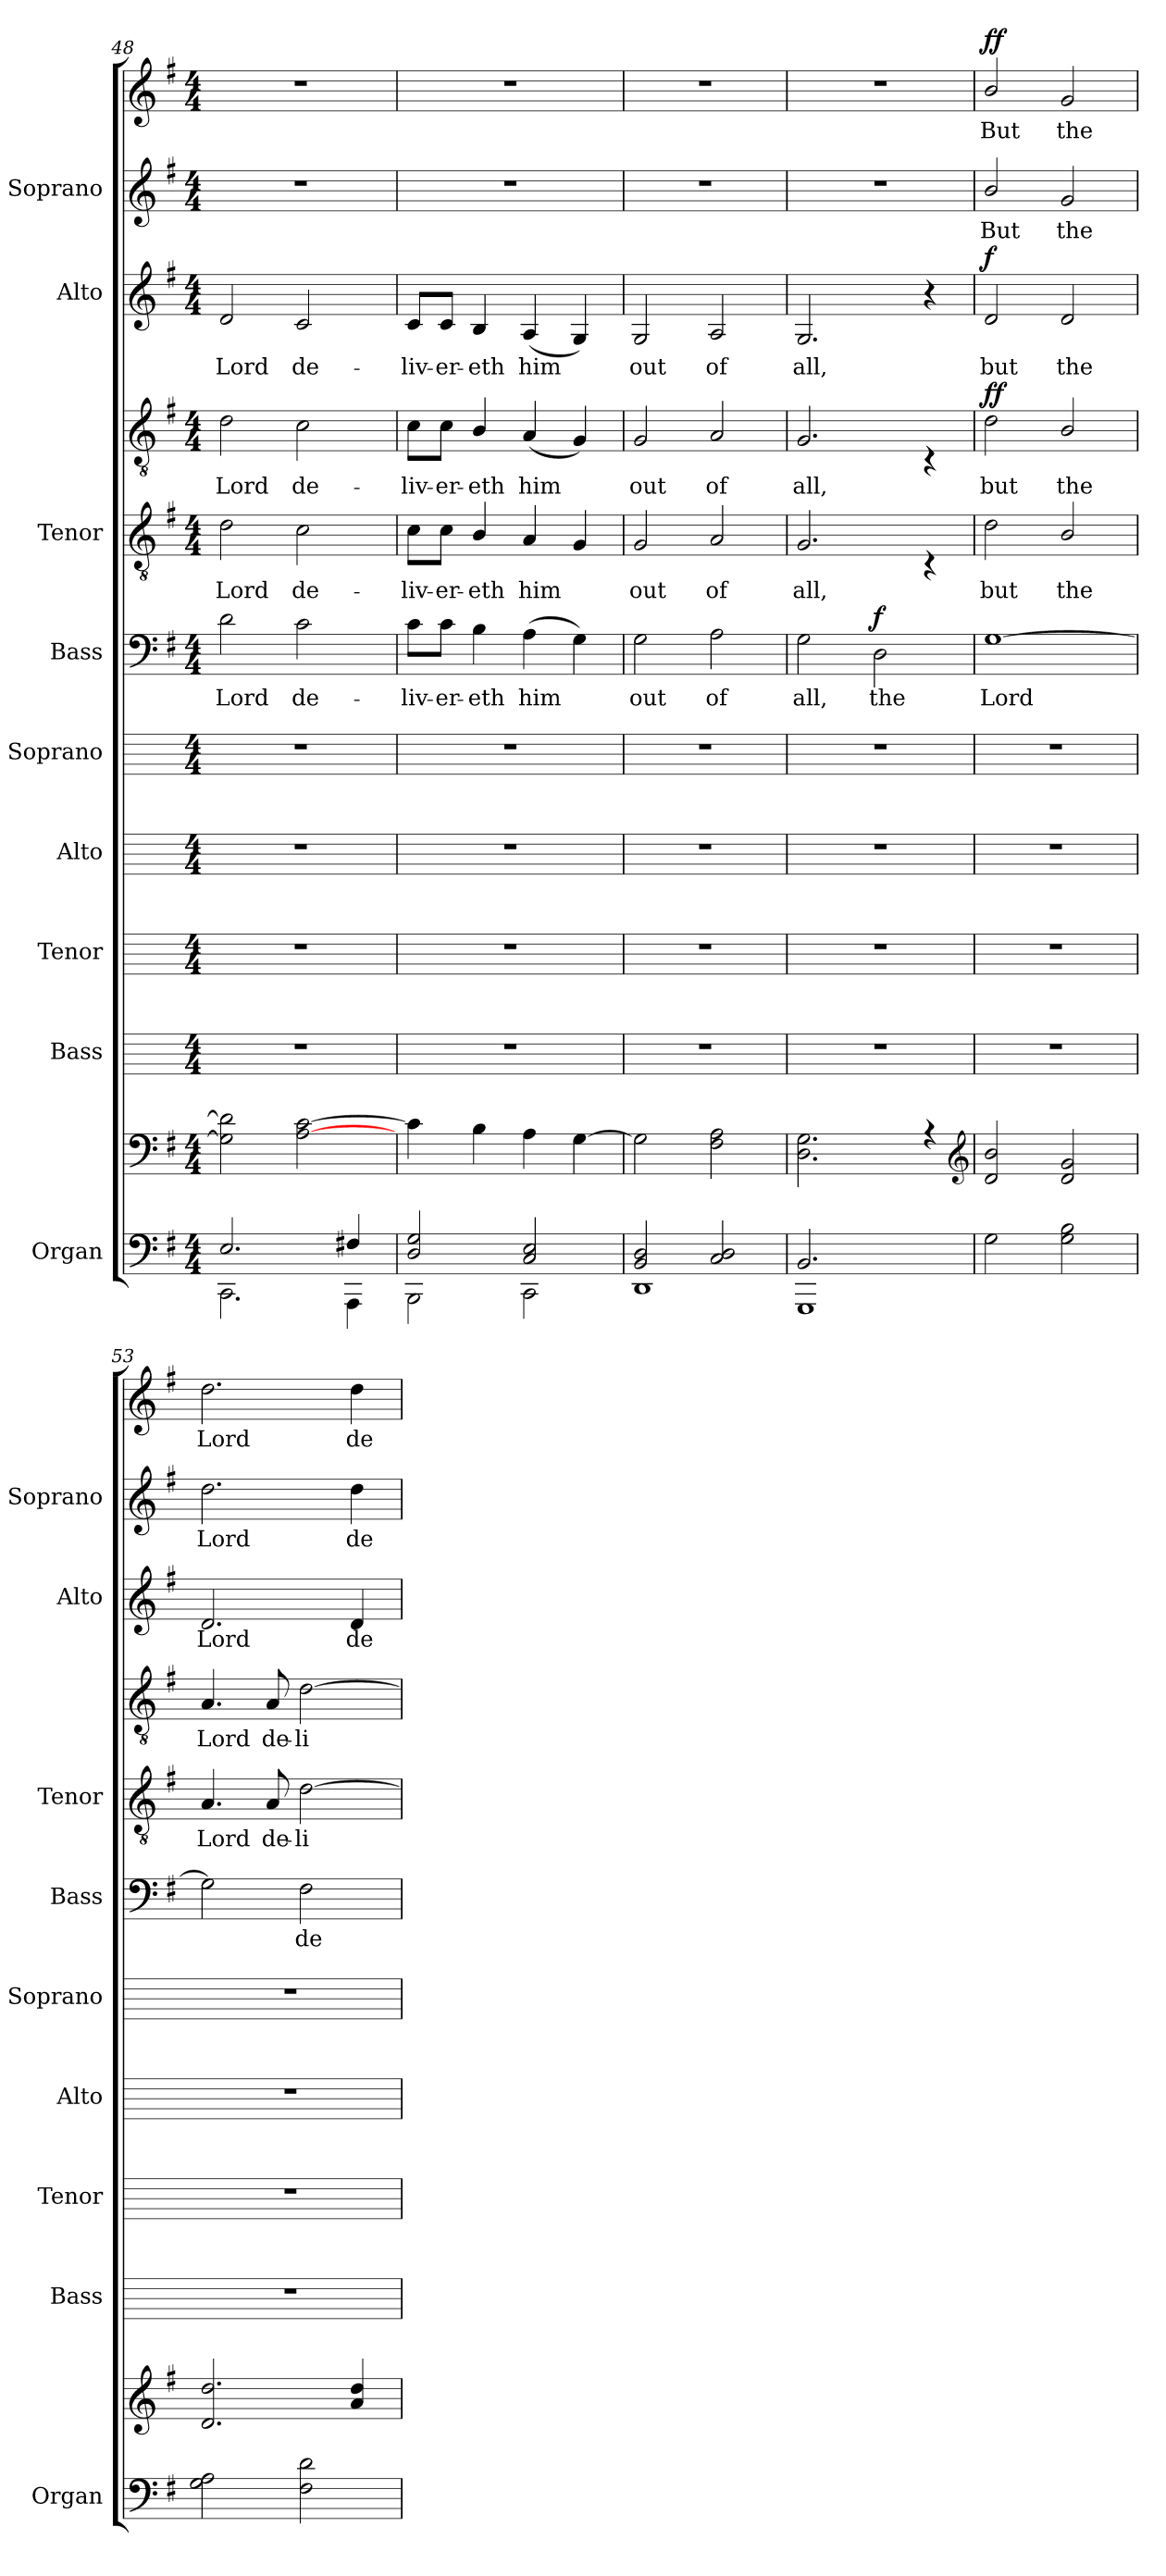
**kern	**kern	**kern	**kern	**kern	**kern	**kern	**text	**dynam	**kern	**text	**kern	**text	**dynam	**kern	**text	**dynam	**kern	**text	**kern	**text	**dynam
*part9	*part9	*part8	*part7	*part6	*part5	*part4	*part4	*part4	*part3	*part3	*part3	*part3	*part3	*part2	*part2	*part2	*part1	*part1	*part1	*part1	*part1
*staff12	*staff11	*staff10	*staff9	*staff8	*staff7	*staff6	*staff6	*staff6	*staff5	*staff5	*staff4	*staff4	*staff4/5	*staff3	*staff3	*staff3	*staff2	*staff2	*staff1	*staff1	*staff1/2
*I"Organ	*	*I"Bass	*I"Tenor	*I"Alto	*I"Soprano	*I"Bass	*	*	*I"Tenor	*	*	*	*	*I"Alto	*	*	*I"Soprano	*	*	*	*
*I'Organ	*	*I'Bass	*I'Tenor	*I'Alto	*I'Soprano	*I'Bass	*	*	*I'Tenor	*	*	*	*	*I'Alto	*	*	*I'Soprano	*	*	*	*
!!LO:LB:g=z
*clefF4	*clefF4	*	*	*	*	*clefF4	*	*	*clefGv2	*	*clefGv2	*	*	*clefG2	*	*	*	*	*clefG2	*	*
*k[f#]	*k[f#]	*	*	*	*	*k[f#]	*	*	*k[f#]	*	*k[f#]	*	*	*k[f#]	*	*	*k[f#]	*	*k[f#]	*	*
*G:	*G:	*	*	*	*	*G:	*	*	*G:	*	*G:	*	*	*G:	*	*	*G:	*	*G:	*	*
*M4/4	*M4/4	*M4/4	*M4/4	*M4/4	*M4/4	*M4/4	*	*	*M4/4	*	*M4/4	*	*	*M4/4	*	*	*M4/4	*	*M4/4	*	*
=48	=48	=48	=48	=48	=48	=48	=48	=48	=48	=48	=48	=48	=48	=48	=48	=48	=48	=48	=48	=48	=48
*^	*^	*	*	*	*	*	*	*	*	*	*	*	*	*	*	*	*	*	*	*	*
!	!	!	!	!	!	!	!	!	!LO:LY:b	!	!	!LO:LY:b	!	!LO:LY:b	!	!	!LO:LY:b	!	!	!	!	!	!
2.E/	2.CC\	2G\] 2d\]	1ryy	1r	1r	1r	1r	2d	Lord	.	2d	Lord	2d	Lord	.	2d	Lord	.	1r	.	1r	.	.
!	!	!	!	!	!	!	!	!	!LO:LY:b	!	!	!LO:LY:b	!	!LO:LY:b	!	!	!LO:LY:b	!	!	!	!	!	!
.	.	[2A\ [2c\	.	.	.	.	.	2c	de-	.	2c	de-	2c	de-	.	2c	de-	.	.	.	.	.	.
4F#X/	4AAA\	.	.	.	.	.	.	.	.	.	.	.	.	.	.	.	.	.	.	.	.	.	.
=49	=49	=49	=49	=49	=49	=49	=49	=49	=49	=49	=49	=49	=49	=49	=49	=49	=49	=49	=49	=49	=49	=49	=49
!	!	!	!	!	!	!	!	!	!LO:LY:b	!	!	!LO:LY:b	!	!LO:LY:b	!	!	!LO:LY:b	!	!	!	!	!	!
2D/ 2G/	2BBB\	4c\]	1ryy	1r	1r	1r	1r	8c\L	-liv-	.	8c\L	-liv-	8c\L	-liv-	.	8c/L	-liv-	.	1r	.	1r	.	.
!	!	!	!	!	!	!	!	!	!LO:LY:b	!	!	!LO:LY:b	!	!LO:LY:b	!	!	!LO:LY:b	!	!	!	!	!	!
.	.	.	.	.	.	.	.	8c\J	-er-	.	8c\J	-er-	8c\J	-er-	.	8c/J	-er-	.	.	.	.	.	.
!	!	!	!	!	!	!	!	!	!LO:LY:b	!	!	!LO:LY:b	!	!LO:LY:b	!	!	!LO:LY:b	!	!	!	!	!	!
.	.	4B\	.	.	.	.	.	4B	-eth	.	4B/	-eth	4B/	-eth	.	4B	-eth	.	.	.	.	.	.
!	!	!	!	!	!	!	!	!	!LO:LY:b	!	!	!LO:LY:b	!	!LO:LY:b	!	!	!LO:LY:b	!	!	!	!	!	!
2C/ 2E/	2CC\	4A\	.	.	.	.	.	(>4A	him	.	4A	him	(<4A	him	.	(<4A	him	.	.	.	.	.	.
.	.	[4G\	.	.	.	.	.	4G)	.	.	4G	.	4G)	.	.	4G)	.	.	.	.	.	.	.
=50	=50	=50	=50	=50	=50	=50	=50	=50	=50	=50	=50	=50	=50	=50	=50	=50	=50	=50	=50	=50	=50	=50	=50
!	!	!	!	!	!	!	!	!	!LO:LY:b	!	!	!LO:LY:b	!	!LO:LY:b	!	!	!LO:LY:b	!	!	!	!	!	!
2BB/ 2D/	1DD\	2G\]	1ryy	1r	1r	1r	1r	2G	out	.	2G	out	2G	out	.	2G	out	.	1r	.	1r	.	.
!	!	!	!	!	!	!	!	!	!LO:LY:b	!	!	!LO:LY:b	!	!LO:LY:b	!	!	!LO:LY:b	!	!	!	!	!	!
2C/ 2D/	.	2F#\ 2A\	.	.	.	.	.	2A	of	.	2A	of	2A	of	.	2A	of	.	.	.	.	.	.
=51	=51	=51	=51	=51	=51	=51	=51	=51	=51	=51	=51	=51	=51	=51	=51	=51	=51	=51	=51	=51	=51	=51	=51
!	!	!	!	!	!	!	!	!	!LO:LY:b	!	!	!LO:LY:b	!	!LO:LY:b	!	!	!LO:LY:b	!	!	!	!	!	!
2.BB/	1GGG\	2.D\ 2.G\	1ryy	1r	1r	1r	1r	2G	all,	.	2.G	all,	2.G	all,	.	2.G	all,	.	1r	.	1r	.	.
!	!	!	!	!	!	!	!	!	!LO:LY:b	!LO:DY:b	!	!	!	!	!	!	!	!	!	!	!	!	!
.	.	.	.	.	.	.	.	2D	the	f	.	.	.	.	.	.	.	.	.	.	.	.	.
4ryy	.	4r	.	.	.	.	.	.	.	.	4rBB	.	4rBB	.	.	4r	.	.	.	.	.	.	.
*	*	*clefG2	*	*	*	*	*	*	*	*	*	*	*	*	*	*	*	*	*	*	*	*	*
=52	=52	=52	=52	=52	=52	=52	=52	=52	=52	=52	=52	=52	=52	=52	=52	=52	=52	=52	=52	=52	=52	=52	=52
!	!	!	!	!	!	!	!	!	!LO:LY:b	!	!	!LO:LY:b	!	!LO:LY:b	!LO:DY:b=2	!	!LO:LY:b	!	!	!LO:LY:b	!	!LO:LY:b	!
!	!	!	!	!	!	!	!	!	!	!	!	!	!	!	!LO:DY:n=1:b	!	!	!LO:DY:b	!	!	!	!	!LO:DY:b=2
!	!	!	!	!	!	!	!	!	!	!	!	!	!	!	!	!	!	!	!	!	!	!	!LO:DY:n=1:b
2G\	2ryy	2d/ 2b/	1ryy	1r	1r	1r	1r	[1G	Lord	.	2d	but	2d	but	f f	2d	but	f	2b/	But	2b/	But	f f
!	!	!	!	!	!	!	!	!	!	!	!	!LO:LY:b	!	!LO:LY:b	!	!	!LO:LY:b	!	!	!LO:LY:b	!	!LO:LY:b	!
2G\ 2B\	2ryy	2d/ 2g/	.	.	.	.	.	.	.	.	2B/	the	2B/	the	.	2d	the	.	2g	the	2g	the	.
=53	=53	=53	=53	=53	=53	=53	=53	=53	=53	=53	=53	=53	=53	=53	=53	=53	=53	=53	=53	=53	=53	=53	=53
!	!	!	!	!	!	!	!	!	!	!	!	!LO:LY:b	!	!LO:LY:b	!	!	!LO:LY:b	!	!	!LO:LY:b	!	!LO:LY:b	!
2G\ 2A\	2ryy	2.d/ 2.dd/	1ryy	1r	1r	1r	1r	2G]	.	.	4.A	Lord	4.A	Lord	.	2.d	Lord	.	2.dd	Lord	2.dd	Lord	.
!	!	!	!	!	!	!	!	!	!	!	!	!LO:LY:b	!	!LO:LY:b	!	!	!	!	!	!	!	!	!
.	.	.	.	.	.	.	.	.	.	.	8A	de-	8A	de-	.	.	.	.	.	.	.	.	.
!	!	!	!	!	!	!	!	!	!LO:LY:b	!	!	!LO:LY:b	!	!LO:LY:b	!	!	!	!	!	!	!	!	!
2F#\ 2d\	2ryy	.	.	.	.	.	.	2F#	de-	.	[2d	-li-	[2d	-li-	.	.	.	.	.	.	.	.	.
!	!	!	!	!	!	!	!	!	!	!	!	!	!	!	!	!	!LO:LY:b	!	!	!LO:LY:b	!	!LO:LY:b	!
.	.	4a/ 4dd/	.	.	.	.	.	.	.	.	.	.	.	.	.	4d	de-	.	4dd	de-	4dd	de-	.
*v	*v	*	*	*	*	*	*	*	*	*	*	*	*	*	*	*	*	*	*	*	*	*	*
*	*v	*v	*	*	*	*	*	*	*	*	*	*	*	*	*	*	*	*	*	*	*	*
=	=	=	=	=	=	=	=	=	=	=	=	=	=	=	=	=	=	=	=	=	=
*-	*-	*-	*-	*-	*-	*-	*-	*-	*-	*-	*-	*-	*-	*-	*-	*-	*-	*-	*-	*-	*-
